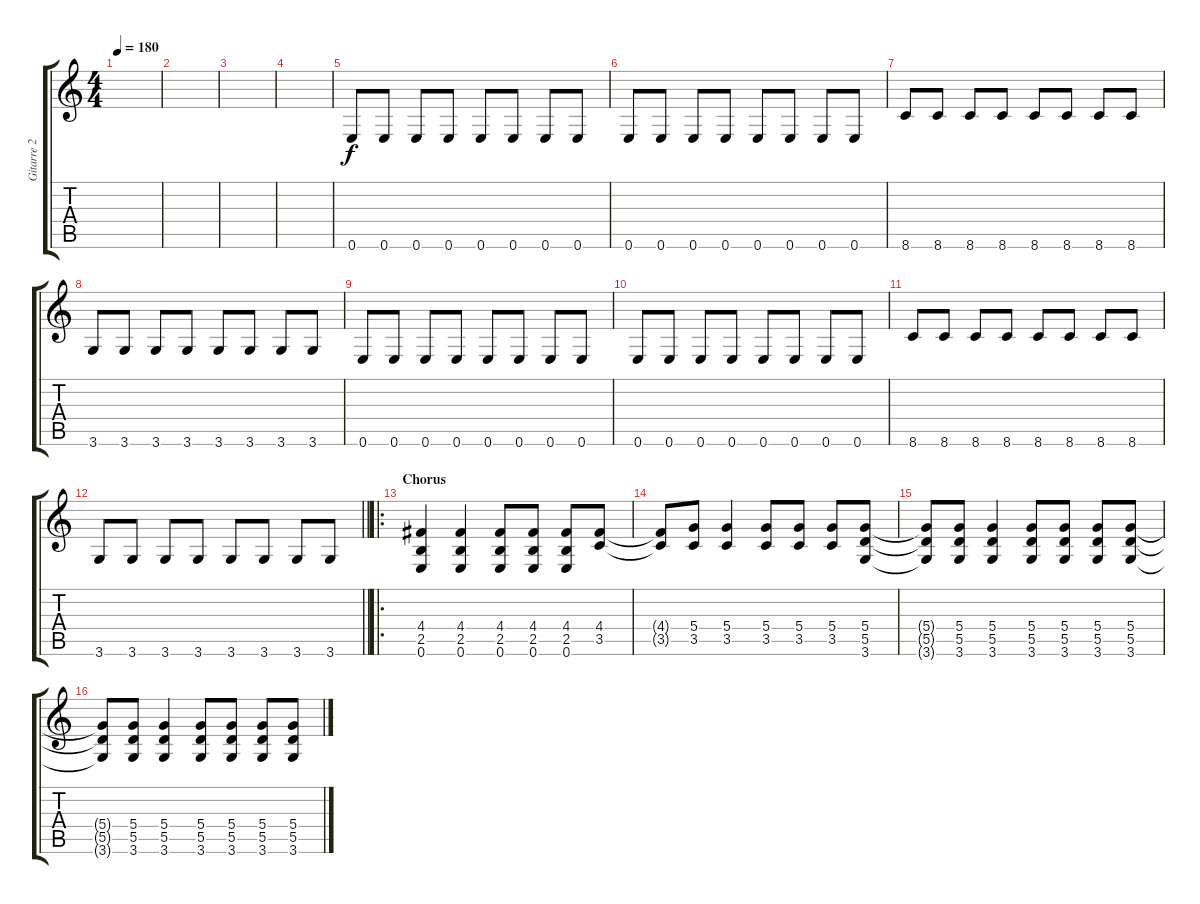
\track ("Gitarre 2" "Gitarre 2") {instrument overdrivenguitar}
\staff {score tabs}
\tuning (E4 B3 G3 D3 A2 E2) {hide}
\ts (4 4)
\tempo 180
\clef g2
\ks c
|
|
|
|
0.6.8 0.6.8 0.6.8 0.6.8 0.6.8 0.6.8 0.6.8 0.6.8 |
0.6.8 0.6.8 0.6.8 0.6.8 0.6.8 0.6.8 0.6.8 0.6.8 |
8.6.8 8.6.8 8.6.8 8.6.8 8.6.8 8.6.8 8.6.8 8.6.8 |
3.6.8 3.6.8 3.6.8 3.6.8 3.6.8 3.6.8 3.6.8 3.6.8 |
0.6.8 0.6.8 0.6.8 0.6.8 0.6.8 0.6.8 0.6.8 0.6.8 |
0.6.8 0.6.8 0.6.8 0.6.8 0.6.8 0.6.8 0.6.8 0.6.8 |
8.6.8 8.6.8 8.6.8 8.6.8 8.6.8 8.6.8 8.6.8 8.6.8 |
\barLineRight lightlight
3.6.8 3.6.8 3.6.8 3.6.8 3.6.8 3.6.8 3.6.8 3.6.8 |
\ro
\section ("" "Chorus")
(4.4 2.5 0.6).4 (4.4 2.5 0.6).4 (4.4 2.5 0.6).8 (4.4 2.5 0.6).8 (4.4 2.5 0.6).8 (4.4 3.5).8 |
(4.4{t} 3.5{t}).8 (5.4 3.5).8 (5.4 3.5).4 (5.4 3.5).8 (5.4 3.5).8 (5.4 3.5).8 (5.4 5.5 3.6).8 |
(5.4{t} 5.5{t} 3.6{t}).8 (5.4 5.5 3.6).8 (5.4 5.5 3.6).4 (5.4 5.5 3.6).8 (5.4 5.5 3.6).8 (5.4 5.5 3.6).8 (5.4 5.5 3.6).8 |
(5.4{t} 5.5{t} 3.6{t}).8 (5.4 5.5 3.6).8 (5.4 5.5 3.6).4 (5.4 5.5 3.6).8 (5.4 5.5 3.6).8 (5.4 5.5 3.6).8 (5.4 5.5 3.6).8
